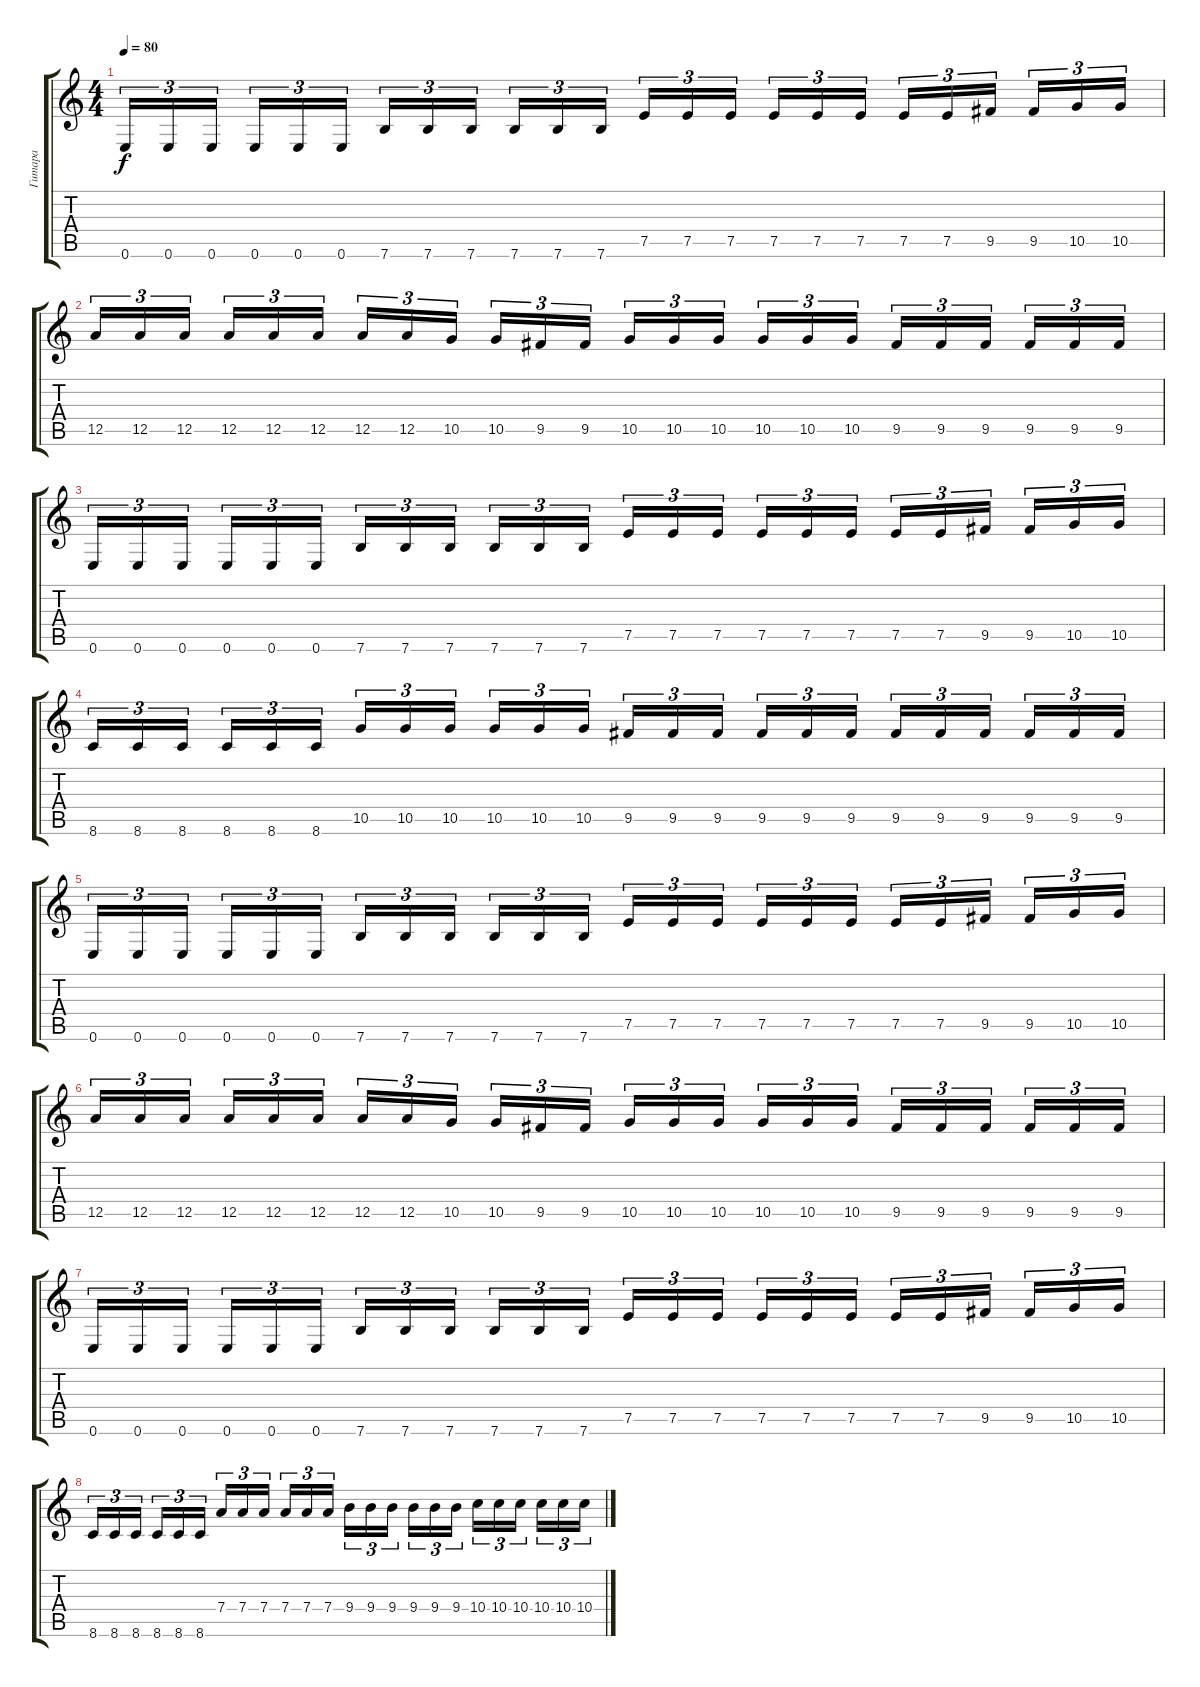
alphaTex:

\track ("Гитара" "Гитара") {instrument distortionguitar}
\staff {score tabs}
\tuning (E4 B3 G3 D3 A2 E2) {hide}
\ts (4 4)
\tempo 80
\clef g2
\ks c
0.6.16{tu (3 2) dy f} 0.6.16{tu (3 2)} 0.6.16{tu (3 2)} 0.6.16{tu (3 2)} 0.6.16{tu (3 2)} 0.6.16{tu (3 2)} 7.6.16{tu (3 2)} 7.6.16{tu (3 2)} 7.6.16{tu (3 2)} 7.6.16{tu (3 2)} 7.6.16{tu (3 2)} 7.6.16{tu (3 2)} 7.5.16{tu (3 2)} 7.5.16{tu (3 2)} 7.5.16{tu (3 2)} 7.5.16{tu (3 2)} 7.5.16{tu (3 2)} 7.5.16{tu (3 2)} 7.5.16{tu (3 2)} 7.5.16{tu (3 2)} 9.5.16{tu (3 2)} 9.5.16{tu (3 2)} 10.5.16{tu (3 2)} 10.5.16{tu (3 2)} |
12.5.16{tu (3 2)} 12.5.16{tu (3 2)} 12.5.16{tu (3 2)} 12.5.16{tu (3 2)} 12.5.16{tu (3 2)} 12.5.16{tu (3 2)} 12.5.16{tu (3 2)} 12.5.16{tu (3 2)} 10.5.16{tu (3 2)} 10.5.16{tu (3 2)} 9.5.16{tu (3 2)} 9.5.16{tu (3 2)} 10.5.16{tu (3 2)} 10.5.16{tu (3 2)} 10.5.16{tu (3 2)} 10.5.16{tu (3 2)} 10.5.16{tu (3 2)} 10.5.16{tu (3 2)} 9.5.16{tu (3 2)} 9.5.16{tu (3 2)} 9.5.16{tu (3 2)} 9.5.16{tu (3 2)} 9.5.16{tu (3 2)} 9.5.16{tu (3 2)} |
0.6.16{tu (3 2)} 0.6.16{tu (3 2)} 0.6.16{tu (3 2)} 0.6.16{tu (3 2)} 0.6.16{tu (3 2)} 0.6.16{tu (3 2)} 7.6.16{tu (3 2)} 7.6.16{tu (3 2)} 7.6.16{tu (3 2)} 7.6.16{tu (3 2)} 7.6.16{tu (3 2)} 7.6.16{tu (3 2)} 7.5.16{tu (3 2)} 7.5.16{tu (3 2)} 7.5.16{tu (3 2)} 7.5.16{tu (3 2)} 7.5.16{tu (3 2)} 7.5.16{tu (3 2)} 7.5.16{tu (3 2)} 7.5.16{tu (3 2)} 9.5.16{tu (3 2)} 9.5.16{tu (3 2)} 10.5.16{tu (3 2)} 10.5.16{tu (3 2)} |
8.6.16{tu (3 2)} 8.6.16{tu (3 2)} 8.6.16{tu (3 2)} 8.6.16{tu (3 2)} 8.6.16{tu (3 2)} 8.6.16{tu (3 2)} 10.5.16{tu (3 2)} 10.5.16{tu (3 2)} 10.5.16{tu (3 2)} 10.5.16{tu (3 2)} 10.5.16{tu (3 2)} 10.5.16{tu (3 2)} 9.5.16{tu (3 2)} 9.5.16{tu (3 2)} 9.5.16{tu (3 2)} 9.5.16{tu (3 2)} 9.5.16{tu (3 2)} 9.5.16{tu (3 2)} 9.5.16{tu (3 2)} 9.5.16{tu (3 2)} 9.5.16{tu (3 2)} 9.5.16{tu (3 2)} 9.5.16{tu (3 2)} 9.5.16{tu (3 2)} |
0.6.16{tu (3 2)} 0.6.16{tu (3 2)} 0.6.16{tu (3 2)} 0.6.16{tu (3 2)} 0.6.16{tu (3 2)} 0.6.16{tu (3 2)} 7.6.16{tu (3 2)} 7.6.16{tu (3 2)} 7.6.16{tu (3 2)} 7.6.16{tu (3 2)} 7.6.16{tu (3 2)} 7.6.16{tu (3 2)} 7.5.16{tu (3 2)} 7.5.16{tu (3 2)} 7.5.16{tu (3 2)} 7.5.16{tu (3 2)} 7.5.16{tu (3 2)} 7.5.16{tu (3 2)} 7.5.16{tu (3 2)} 7.5.16{tu (3 2)} 9.5.16{tu (3 2)} 9.5.16{tu (3 2)} 10.5.16{tu (3 2)} 10.5.16{tu (3 2)} |
12.5.16{tu (3 2)} 12.5.16{tu (3 2)} 12.5.16{tu (3 2)} 12.5.16{tu (3 2)} 12.5.16{tu (3 2)} 12.5.16{tu (3 2)} 12.5.16{tu (3 2)} 12.5.16{tu (3 2)} 10.5.16{tu (3 2)} 10.5.16{tu (3 2)} 9.5.16{tu (3 2)} 9.5.16{tu (3 2)} 10.5.16{tu (3 2)} 10.5.16{tu (3 2)} 10.5.16{tu (3 2)} 10.5.16{tu (3 2)} 10.5.16{tu (3 2)} 10.5.16{tu (3 2)} 9.5.16{tu (3 2)} 9.5.16{tu (3 2)} 9.5.16{tu (3 2)} 9.5.16{tu (3 2)} 9.5.16{tu (3 2)} 9.5.16{tu (3 2)} |
0.6.16{tu (3 2)} 0.6.16{tu (3 2)} 0.6.16{tu (3 2)} 0.6.16{tu (3 2)} 0.6.16{tu (3 2)} 0.6.16{tu (3 2)} 7.6.16{tu (3 2)} 7.6.16{tu (3 2)} 7.6.16{tu (3 2)} 7.6.16{tu (3 2)} 7.6.16{tu (3 2)} 7.6.16{tu (3 2)} 7.5.16{tu (3 2)} 7.5.16{tu (3 2)} 7.5.16{tu (3 2)} 7.5.16{tu (3 2)} 7.5.16{tu (3 2)} 7.5.16{tu (3 2)} 7.5.16{tu (3 2)} 7.5.16{tu (3 2)} 9.5.16{tu (3 2)} 9.5.16{tu (3 2)} 10.5.16{tu (3 2)} 10.5.16{tu (3 2)} |
8.6.16{tu (3 2)} 8.6.16{tu (3 2)} 8.6.16{tu (3 2)} 8.6.16{tu (3 2)} 8.6.16{tu (3 2)} 8.6.16{tu (3 2)} 7.4.16{tu (3 2)} 7.4.16{tu (3 2)} 7.4.16{tu (3 2)} 7.4.16{tu (3 2)} 7.4.16{tu (3 2)} 7.4.16{tu (3 2)} 9.4.16{tu (3 2)} 9.4.16{tu (3 2)} 9.4.16{tu (3 2)} 9.4.16{tu (3 2)} 9.4.16{tu (3 2)} 9.4.16{tu (3 2)} 10.4.16{tu (3 2)} 10.4.16{tu (3 2)} 10.4.16{tu (3 2)} 10.4.16{tu (3 2)} 10.4.16{tu (3 2)} 10.4.16{tu (3 2)}
